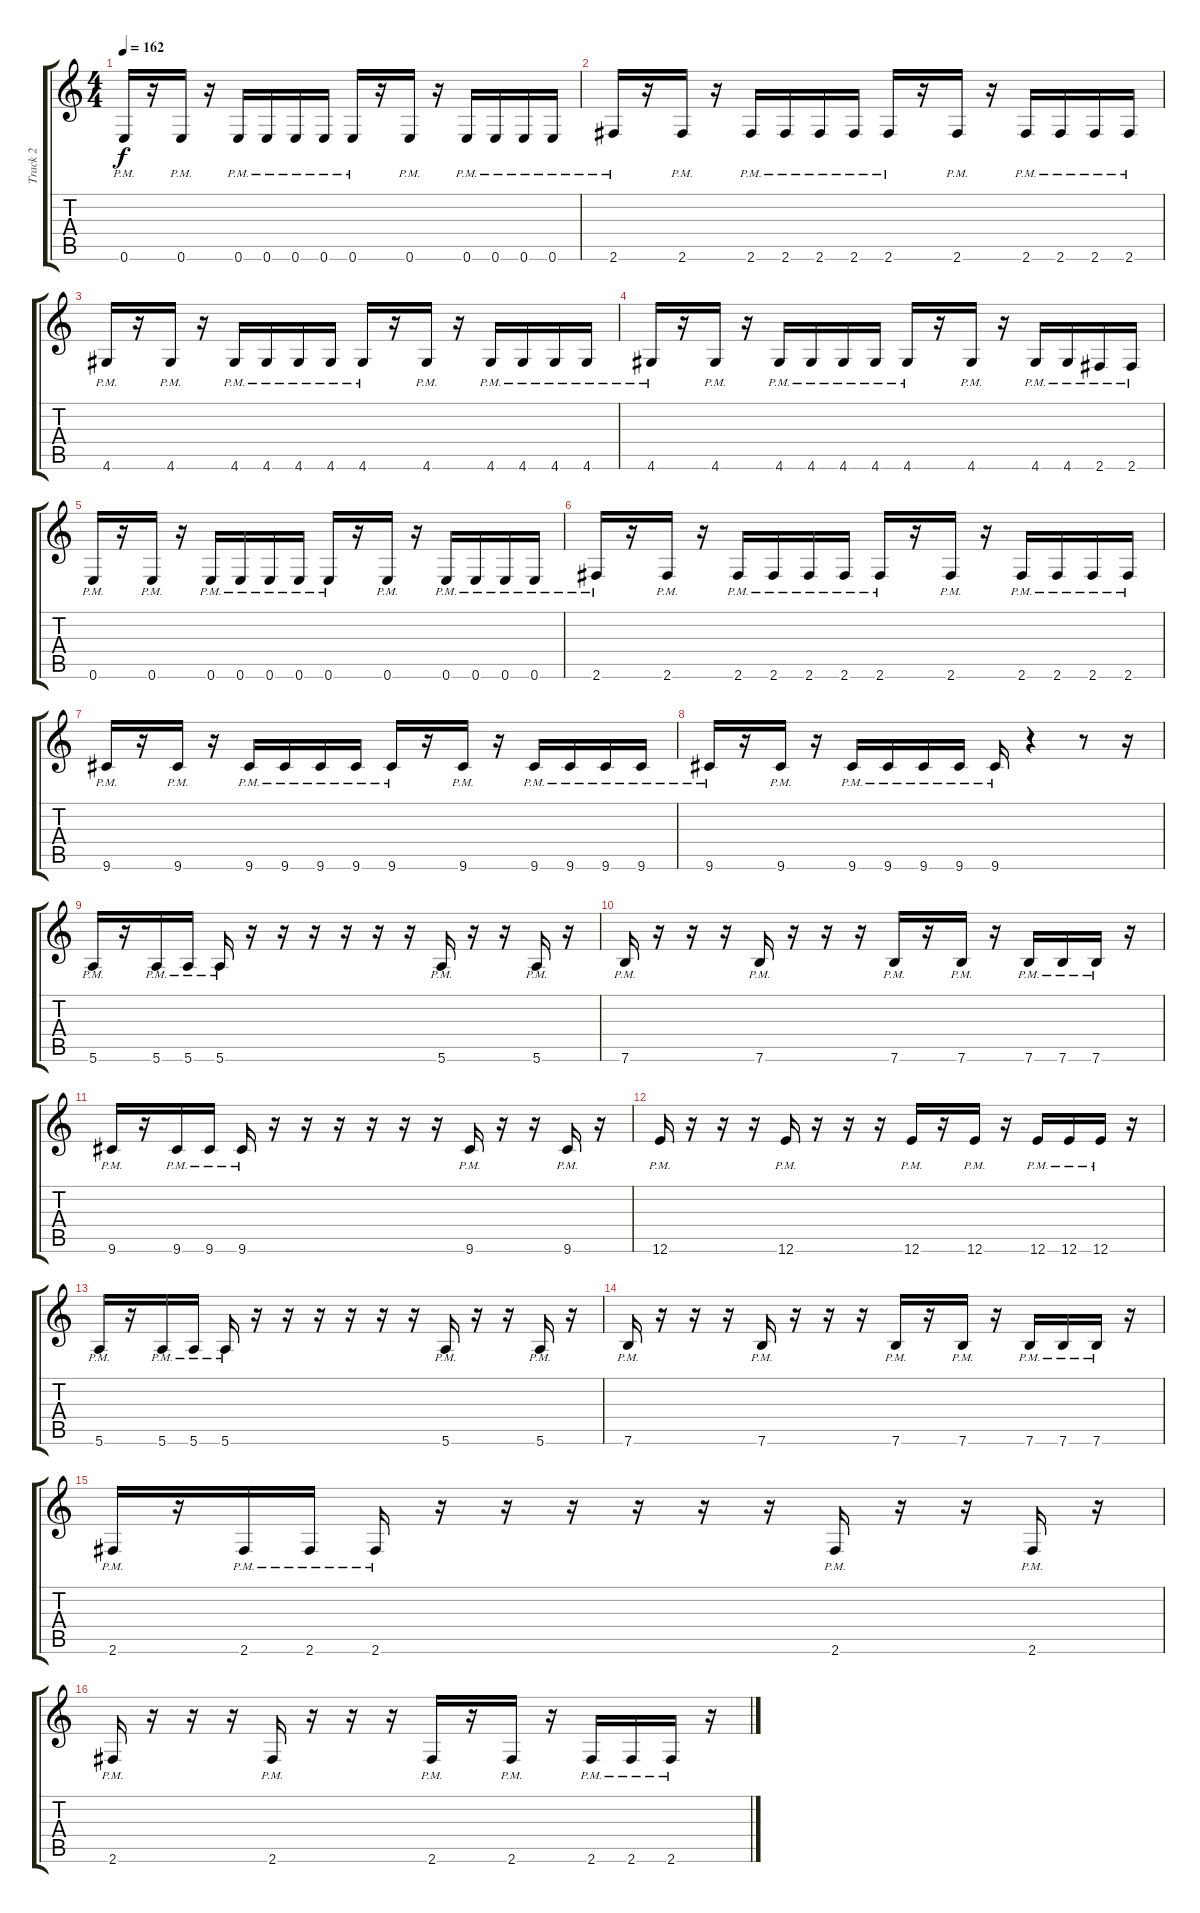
\track ("Track 2" "Track 2") {instrument distortionguitar}
\staff {score tabs}
\tuning (E4 B3 G3 D3 A2 E2) {hide}
\ts (4 4)
\tempo 162
\clef g2
\ks c
0.6{pm}.16{dy f} r.16 0.6{pm}.16 r.16 0.6{pm}.16 0.6{pm}.16 0.6{pm}.16 0.6{pm}.16 0.6{pm}.16 r.16 0.6{pm}.16 r.16 0.6{pm}.16 0.6{pm}.16 0.6{pm}.16 0.6{pm}.16 |
2.6{pm}.16 r.16 2.6{pm}.16 r.16 2.6{pm}.16 2.6{pm}.16 2.6{pm}.16 2.6{pm}.16 2.6{pm}.16 r.16 2.6{pm}.16 r.16 2.6{pm}.16 2.6{pm}.16 2.6{pm}.16 2.6{pm}.16 |
4.6{pm}.16 r.16 4.6{pm}.16 r.16 4.6{pm}.16 4.6{pm}.16 4.6{pm}.16 4.6{pm}.16 4.6{pm}.16 r.16 4.6{pm}.16 r.16 4.6{pm}.16 4.6{pm}.16 4.6{pm}.16 4.6{pm}.16 |
4.6{pm}.16 r.16 4.6{pm}.16 r.16 4.6{pm}.16 4.6{pm}.16 4.6{pm}.16 4.6{pm}.16 4.6{pm}.16 r.16 4.6{pm}.16 r.16 4.6{pm}.16 4.6{pm}.16 2.6{pm}.16 2.6{pm}.16 |
0.6{pm}.16 r.16 0.6{pm}.16 r.16 0.6{pm}.16 0.6{pm}.16 0.6{pm}.16 0.6{pm}.16 0.6{pm}.16 r.16 0.6{pm}.16 r.16 0.6{pm}.16 0.6{pm}.16 0.6{pm}.16 0.6{pm}.16 |
2.6{pm}.16 r.16 2.6{pm}.16 r.16 2.6{pm}.16 2.6{pm}.16 2.6{pm}.16 2.6{pm}.16 2.6{pm}.16 r.16 2.6{pm}.16 r.16 2.6{pm}.16 2.6{pm}.16 2.6{pm}.16 2.6{pm}.16 |
9.6{pm}.16 r.16 9.6{pm}.16 r.16 9.6{pm}.16 9.6{pm}.16 9.6{pm}.16 9.6{pm}.16 9.6{pm}.16 r.16 9.6{pm}.16 r.16 9.6{pm}.16 9.6{pm}.16 9.6{pm}.16 9.6{pm}.16 |
9.6{pm}.16 r.16 9.6{pm}.16 r.16 9.6{pm}.16 9.6{pm}.16 9.6{pm}.16 9.6{pm}.16 9.6{pm}.16 r.4 r.8 r.16 |
5.6{pm}.16 r.16 5.6{pm}.16 5.6{pm}.16 5.6{pm}.16 r.16 r.16 r.16 r.16 r.16 r.16 5.6{pm}.16 r.16 r.16 5.6{pm}.16 r.16 |
7.6{pm}.16 r.16 r.16 r.16 7.6{pm}.16 r.16 r.16 r.16 7.6{pm}.16 r.16 7.6{pm}.16 r.16 7.6{pm}.16 7.6{pm}.16 7.6{pm}.16 r.16 |
9.6{pm}.16 r.16 9.6{pm}.16 9.6{pm}.16 9.6{pm}.16 r.16 r.16 r.16 r.16 r.16 r.16 9.6{pm}.16 r.16 r.16 9.6{pm}.16 r.16 |
12.6{pm}.16 r.16 r.16 r.16 12.6{pm}.16 r.16 r.16 r.16 12.6{pm}.16 r.16 12.6{pm}.16 r.16 12.6{pm}.16 12.6{pm}.16 12.6{pm}.16 r.16 |
5.6{pm}.16 r.16 5.6{pm}.16 5.6{pm}.16 5.6{pm}.16 r.16 r.16 r.16 r.16 r.16 r.16 5.6{pm}.16 r.16 r.16 5.6{pm}.16 r.16 |
7.6{pm}.16 r.16 r.16 r.16 7.6{pm}.16 r.16 r.16 r.16 7.6{pm}.16 r.16 7.6{pm}.16 r.16 7.6{pm}.16 7.6{pm}.16 7.6{pm}.16 r.16 |
2.6{pm}.16 r.16 2.6{pm}.16 2.6{pm}.16 2.6{pm}.16 r.16 r.16 r.16 r.16 r.16 r.16 2.6{pm}.16 r.16 r.16 2.6{pm}.16 r.16 |
2.6{pm}.16 r.16 r.16 r.16 2.6{pm}.16 r.16 r.16 r.16 2.6{pm}.16 r.16 2.6{pm}.16 r.16 2.6{pm}.16 2.6{pm}.16 2.6{pm}.16 r.16
